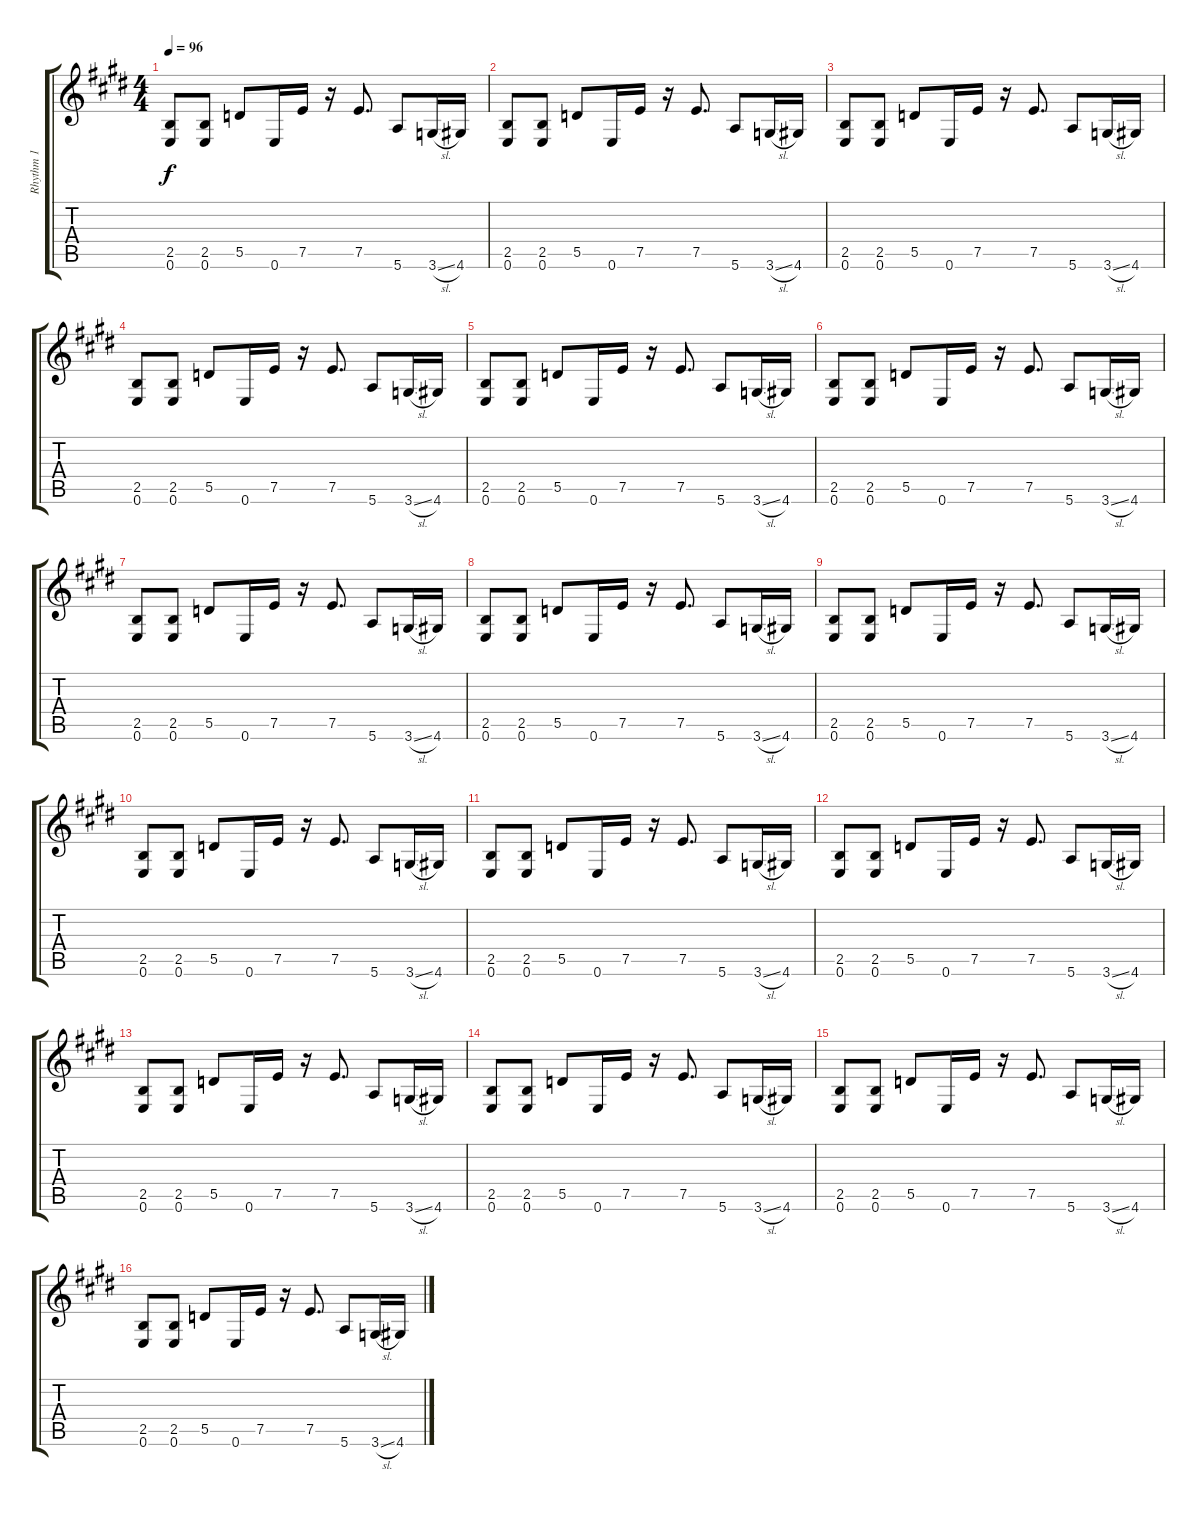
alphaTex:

\track ("Rhythm 1" "Rhythm 1") {instrument distortionguitar}
\staff {score tabs}
\tuning (E4 B3 G3 D3 A2 E2) {hide}
\ts (4 4)
\tempo 96
\clef g2
\ks e
(2.5 0.6).8{dy f} (2.5 0.6).8 5.5.8 0.6.16 7.5.16 r.16 7.5.8{d} 5.6.8 3.6{sl}.16 4.6.16 |
\ks c#minor
(2.5 0.6).8 (2.5 0.6).8 5.5.8 0.6.16 7.5.16 r.16 7.5.8{d} 5.6.8 3.6{sl}.16 4.6.16 |
\ks e
(2.5 0.6).8 (2.5 0.6).8 5.5.8 0.6.16 7.5.16 r.16 7.5.8{d} 5.6.8 3.6{sl}.16 4.6.16 |
\ks c#minor
(2.5 0.6).8 (2.5 0.6).8 5.5.8 0.6.16 7.5.16 r.16 7.5.8{d} 5.6.8 3.6{sl}.16 4.6.16 |
\ks e
(2.5 0.6).8 (2.5 0.6).8 5.5.8 0.6.16 7.5.16 r.16 7.5.8{d} 5.6.8 3.6{sl}.16 4.6.16 |
\ks c#minor
(2.5 0.6).8 (2.5 0.6).8 5.5.8 0.6.16 7.5.16 r.16 7.5.8{d} 5.6.8 3.6{sl}.16 4.6.16 |
\ks e
(2.5 0.6).8 (2.5 0.6).8 5.5.8 0.6.16 7.5.16 r.16 7.5.8{d} 5.6.8 3.6{sl}.16 4.6.16 |
\ks c#minor
(2.5 0.6).8 (2.5 0.6).8 5.5.8 0.6.16 7.5.16 r.16 7.5.8{d} 5.6.8 3.6{sl}.16 4.6.16 |
\ks e
(2.5 0.6).8 (2.5 0.6).8 5.5.8 0.6.16 7.5.16 r.16 7.5.8{d} 5.6.8 3.6{sl}.16 4.6.16 |
\ks c#minor
(2.5 0.6).8 (2.5 0.6).8 5.5.8 0.6.16 7.5.16 r.16 7.5.8{d} 5.6.8 3.6{sl}.16 4.6.16 |
\ks e
(2.5 0.6).8 (2.5 0.6).8 5.5.8 0.6.16 7.5.16 r.16 7.5.8{d} 5.6.8 3.6{sl}.16 4.6.16 |
\ks c#minor
(2.5 0.6).8 (2.5 0.6).8 5.5.8 0.6.16 7.5.16 r.16 7.5.8{d} 5.6.8 3.6{sl}.16 4.6.16 |
\ks e
(2.5 0.6).8 (2.5 0.6).8 5.5.8 0.6.16 7.5.16 r.16 7.5.8{d} 5.6.8 3.6{sl}.16 4.6.16 |
\ks c#minor
(2.5 0.6).8 (2.5 0.6).8 5.5.8 0.6.16 7.5.16 r.16 7.5.8{d} 5.6.8 3.6{sl}.16 4.6.16 |
\ks e
(2.5 0.6).8 (2.5 0.6).8 5.5.8 0.6.16 7.5.16 r.16 7.5.8{d} 5.6.8 3.6{sl}.16 4.6.16 |
\ks c#minor
(2.5 0.6).8 (2.5 0.6).8 5.5.8 0.6.16 7.5.16 r.16 7.5.8{d} 5.6.8 3.6{sl}.16 4.6.16
